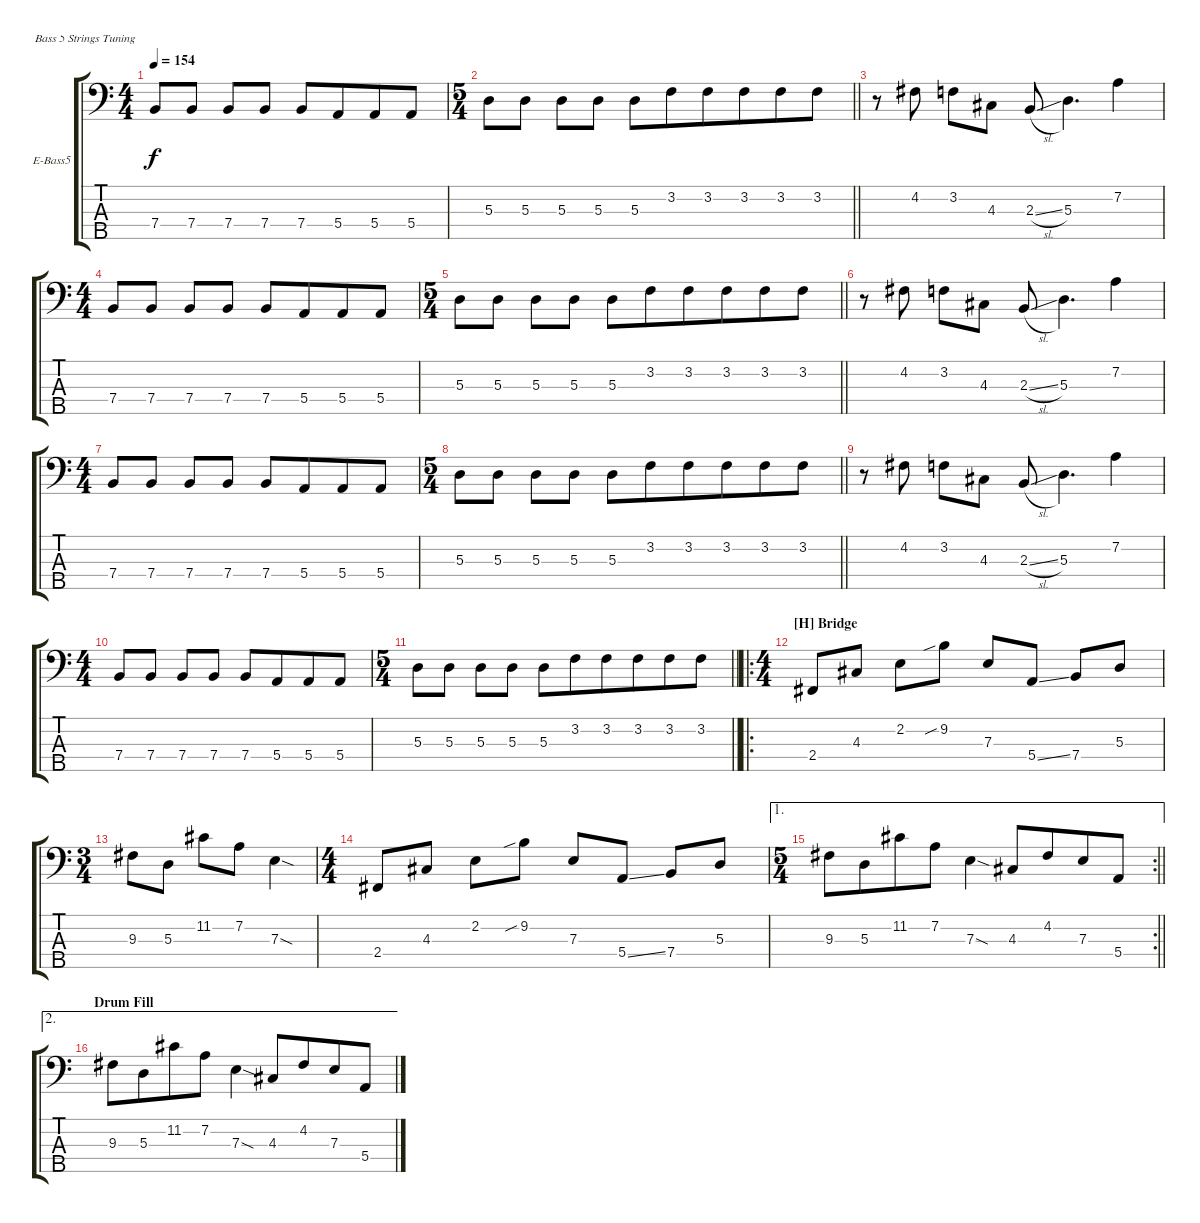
\bracketExtendMode groupsimilarinstruments
\firstSystemTrackNameOrientation horizontal
\otherSystemsTrackNameOrientation horizontal
\track ("Chebon Littlefield" "E-Bass5") {instrument electricbassfinger}
\staff {score tabs}
\tuning (G2 D2 A1 E1 B0)
\ts (4 4)
\beaming (8 2 2 4)
\tempo 154
\clef f4
\ks c
7.4.8{dy f} 7.4.8 7.4.8 7.4.8 7.4.8 5.4.8 5.4.8 5.4.8 |
\ts (5 4)
\beaming (8 2 2 6)
\barLineRight lightlight
5.3.8 5.3.8 5.3.8 5.3.8 5.3.8 3.2.8 3.2.8 3.2.8 3.2.8 3.2.8 |
r.8 4.2.8 3.2.8 4.3.8 2.3{sl}.8 5.3.4{d} 7.2.4 |
\ts (4 4)
\beaming (8 2 2 4)
7.4.8 7.4.8 7.4.8 7.4.8 7.4.8 5.4.8 5.4.8 5.4.8 |
\ts (5 4)
\beaming (8 2 2 6)
\barLineRight lightlight
5.3.8 5.3.8 5.3.8 5.3.8 5.3.8 3.2.8 3.2.8 3.2.8 3.2.8 3.2.8 |
r.8 4.2.8 3.2.8 4.3.8 2.3{sl}.8 5.3.4{d} 7.2.4 |
\ts (4 4)
\beaming (8 2 2 4)
7.4.8 7.4.8 7.4.8 7.4.8 7.4.8 5.4.8 5.4.8 5.4.8 |
\ts (5 4)
\beaming (8 2 2 6)
\barLineRight lightlight
5.3.8 5.3.8 5.3.8 5.3.8 5.3.8 3.2.8 3.2.8 3.2.8 3.2.8 3.2.8 |
r.8 4.2.8 3.2.8 4.3.8 2.3{sl}.8 5.3.4{d} 7.2.4 |
\ts (4 4)
\beaming (8 2 2 4)
7.4.8 7.4.8 7.4.8 7.4.8 7.4.8 5.4.8 5.4.8 5.4.8 |
\ts (5 4)
\beaming (8 2 2 6)
\barLineRight lightlight
5.3.8 5.3.8 5.3.8 5.3.8 5.3.8 3.2.8 3.2.8 3.2.8 3.2.8 3.2.8 |
\ro
\ts (4 4)
\beaming (8 2 2 2 2)
\section ("H" "Bridge")
2.4.8 4.3.8 2.2.8 9.2{sib}.8 7.3.8 5.4{ss}.8 7.4.8 5.3.8 |
\ts (3 4)
\beaming (8 2 2 2)
9.3.8 5.3.8 11.2.8 7.2.8 7.3{sod}.4 |
\ts (4 4)
\beaming (8 2 2 2 2)
2.4.8 4.3.8 2.2.8 9.2{sib}.8 7.3.8 5.4{ss}.8 7.4.8 5.3.8 |
\ae 1
\rc 2
\ts (5 4)
\beaming (8 6 4)
\barLineRight lightlight
9.3.8 5.3.8 11.2.8 7.2.8 7.3{sod}.4 4.3.8 4.2.8 7.3.8 5.4.8 |
\ae 2
\section ("" "Drum Fill")
9.3.8 5.3.8 11.2.8 7.2.8 7.3{sod}.4 4.3.8 4.2.8 7.3.8 5.4.8
